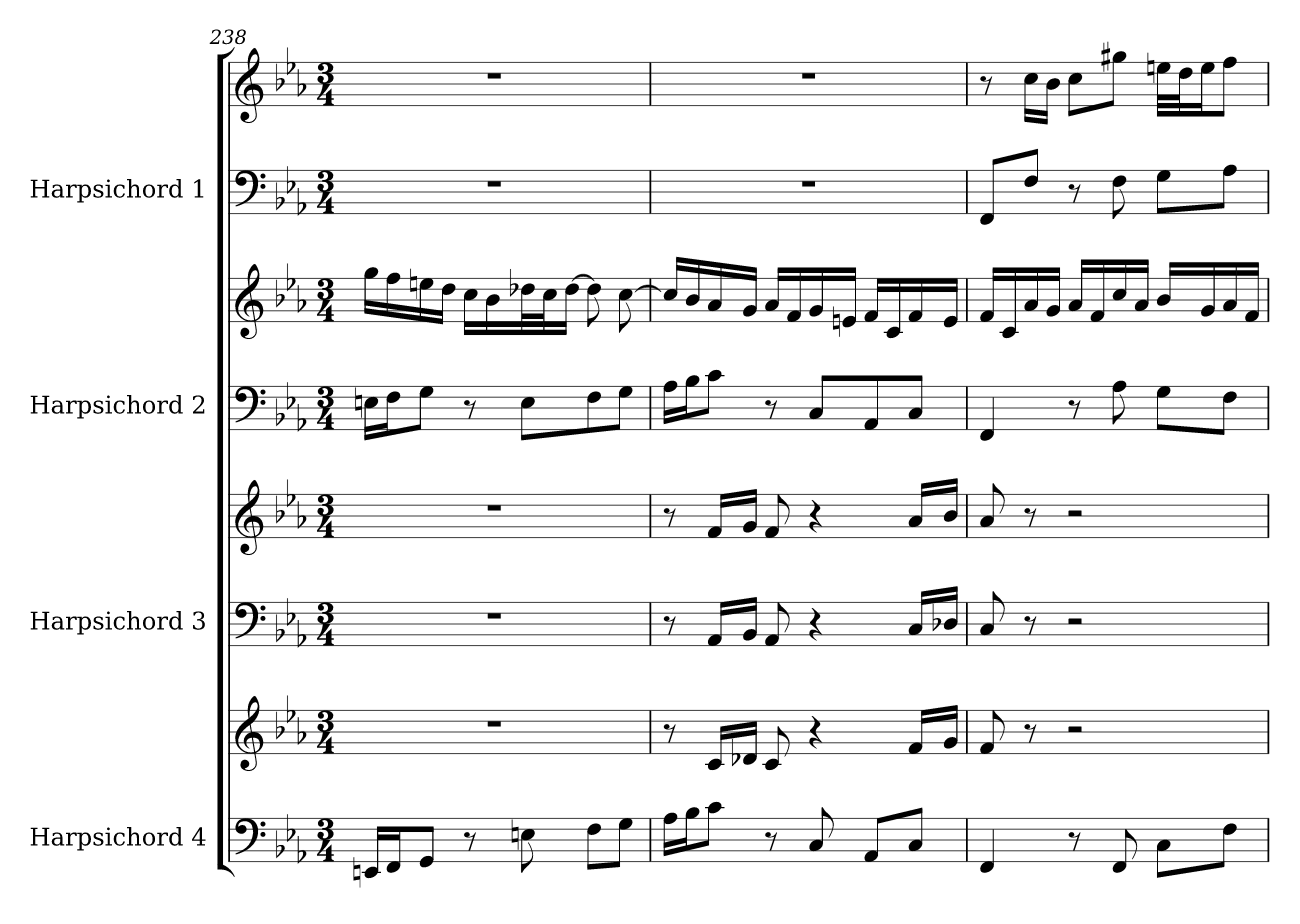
**kern	**kern	**kern	**kern	**kern	**kern	**kern	**kern
*part4	*part4	*part3	*part3	*part2	*part2	*part1	*part1
*staff8	*staff7	*staff6	*staff5	*staff4	*staff3	*staff2	*staff1
*I"Harpsichord 4	*	*I"Harpsichord 3	*	*I"Harpsichord 2	*	*I"Harpsichord 1	*
*I'Hp	*	*I'Hp	*	*I'Hp	*	*I'Hp	*
*clefF4	*clefG2	*clefF4	*clefG2	*clefF4	*clefG2	*clefF4	*clefG2
*k[b-e-a-]	*k[b-e-a-]	*k[b-e-a-]	*k[b-e-a-]	*k[b-e-a-]	*k[b-e-a-]	*k[b-e-a-]	*k[b-e-a-]
*M3/4	*M3/4	*M3/4	*M3/4	*M3/4	*M3/4	*M3/4	*M3/4
=238	=238	=238	=238	=238	=238	=238	=238
16EEn/LL	2.r	2.r	2.r	16En\LL	16gg\LL	2.r	2.r
16FF/J	.	.	.	16F\J	16ff\	.	.
8GG/J	.	.	.	8G\J	16een\	.	.
.	.	.	.	.	16dd\JJ	.	.
8r	.	.	.	8r	16cc\LL	.	.
.	.	.	.	.	16b-\	.	.
8En\	.	.	.	8E\L	32dd-X\L	.	.
.	.	.	.	.	32cc\J	.	.
.	.	.	.	.	[16dd-\JJ	.	.
8F\L	.	.	.	8F\	8dd-\]	.	.
8G\J	.	.	.	8G\J	[8cc\	.	.
=239	=239	=239	=239	=239	=239	=239	=239
16A-\LL	8r	8r	8r	16A-\LL	16cc/LL]	2.r	2.r
16B-\J	.	.	.	16B-\J	16b-/	.	.
8c\J	16c/LL	16AA-/LL	16f/LL	8c\J	16a-/	.	.
.	16d-X/JJ	16BB-/JJ	16g/JJ	.	16g/JJ	.	.
8r	8c/	8AA-/	8f/	8r	16a-/LL	.	.
.	.	.	.	.	16f/	.	.
8C/	4r	4r	4r	8C/L	16g/	.	.
.	.	.	.	.	16en/JJ	.	.
8AA-/L	.	.	.	8AA-/	16f/LL	.	.
.	.	.	.	.	16c/	.	.
8C/J	16f/LL	16C/LL	16a-/LL	8C/J	16f/	.	.
.	16g/JJ	16D-X/JJ	16b-/JJ	.	16e/JJ	.	.
!!LO:PB:g=z
=240	=240	=240	=240	=240	=240	=240	=240
4FF/	8f/	8C/	8a-/	4FF/	16f/LL	8FF/L	8r
.	.	.	.	.	16c/	.	.
.	8r	8r	8r	.	16a-/	8F/J	16cc\LL
.	.	.	.	.	16g/JJ	.	16b-\JJ
8r	2r	2r	2r	8r	16a-/LL	8r	8cc\L
.	.	.	.	.	16f/	.	.
8FF/	.	.	.	8A-\	16cc/	8F\	8gg#X\J
.	.	.	.	.	16a-/JJ	.	.
8C\L	.	.	.	8G\L	16b-/LL	8G\L	32een\LLL
.	.	.	.	.	.	.	32dd\J
.	.	.	.	.	16g/	.	16ee\J
8F\J	.	.	.	8F\J	16a-/	8A-\J	8ff\J
.	.	.	.	.	16f/JJ	.	.
=	=	=	=	=	=	=	=
*-	*-	*-	*-	*-	*-	*-	*-
